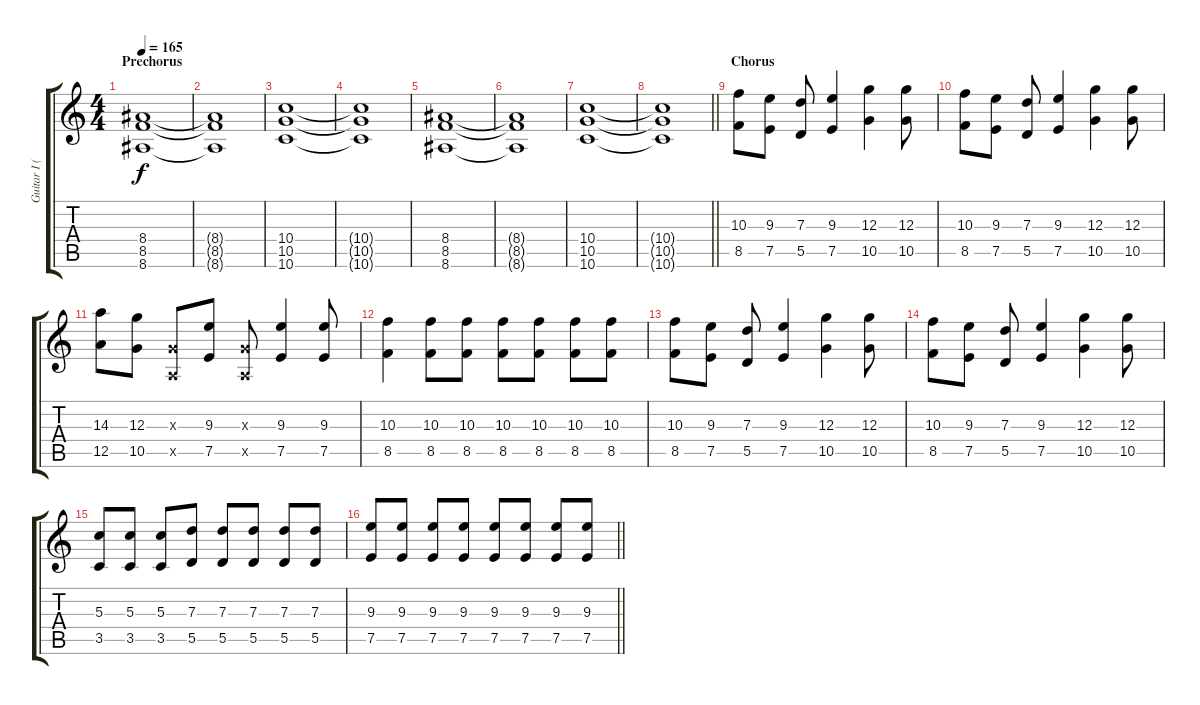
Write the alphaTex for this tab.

\track ("Guitar I (Right)" "Guitar I (") {instrument overdrivenguitar}
\staff {score tabs}
\tuning (E4 B3 G3 D3 A2 D2) {hide}
\ts (4 4)
\section ("" "Prechorus")
\tempo 165
\clef g2
\ks c
(8.4 8.5 8.6).1{dy f} |
(8.4{t} 8.5{t} 8.6{t}).1 |
(10.4 10.5 10.6).1 |
(10.4{t} 10.5{t} 10.6{t}).1 |
(8.4 8.5 8.6).1 |
(8.4{t} 8.5{t} 8.6{t}).1 |
(10.4 10.5 10.6).1 |
\barLineRight lightlight
(10.4{t} 10.5{t} 10.6{t}).1 |
\section ("" "Chorus")
(10.3 8.5).8 (9.3 7.5).8 (7.3 5.5).8 (9.3 7.5).4 (12.3 10.5).4 (12.3 10.5).8 |
(10.3 8.5).8 (9.3 7.5).8 (7.3 5.5).8 (9.3 7.5).4 (12.3 10.5).4 (12.3 10.5).8 |
(14.3 12.5).8 (12.3 10.5).8 (0.3{x} 0.5{x}).8 (9.3 7.5).8 (0.3{x} 0.5{x}).8 (9.3 7.5).4 (9.3 7.5).8 |
(10.3 8.5).4 (10.3 8.5).8 (10.3 8.5).8 (10.3 8.5).8 (10.3 8.5).8 (10.3 8.5).8 (10.3 8.5).8 |
(10.3 8.5).8 (9.3 7.5).8 (7.3 5.5).8 (9.3 7.5).4 (12.3 10.5).4 (12.3 10.5).8 |
(10.3 8.5).8 (9.3 7.5).8 (7.3 5.5).8 (9.3 7.5).4 (12.3 10.5).4 (12.3 10.5).8 |
(5.3 3.5).8 (5.3 3.5).8 (5.3 3.5).8 (7.3 5.5).8 (7.3 5.5).8 (7.3 5.5).8 (7.3 5.5).8 (7.3 5.5).8 |
\barLineRight lightlight
(9.3 7.5).8 (9.3 7.5).8 (9.3 7.5).8 (9.3 7.5).8 (9.3 7.5).8 (9.3 7.5).8 (9.3 7.5).8 (9.3 7.5).8
